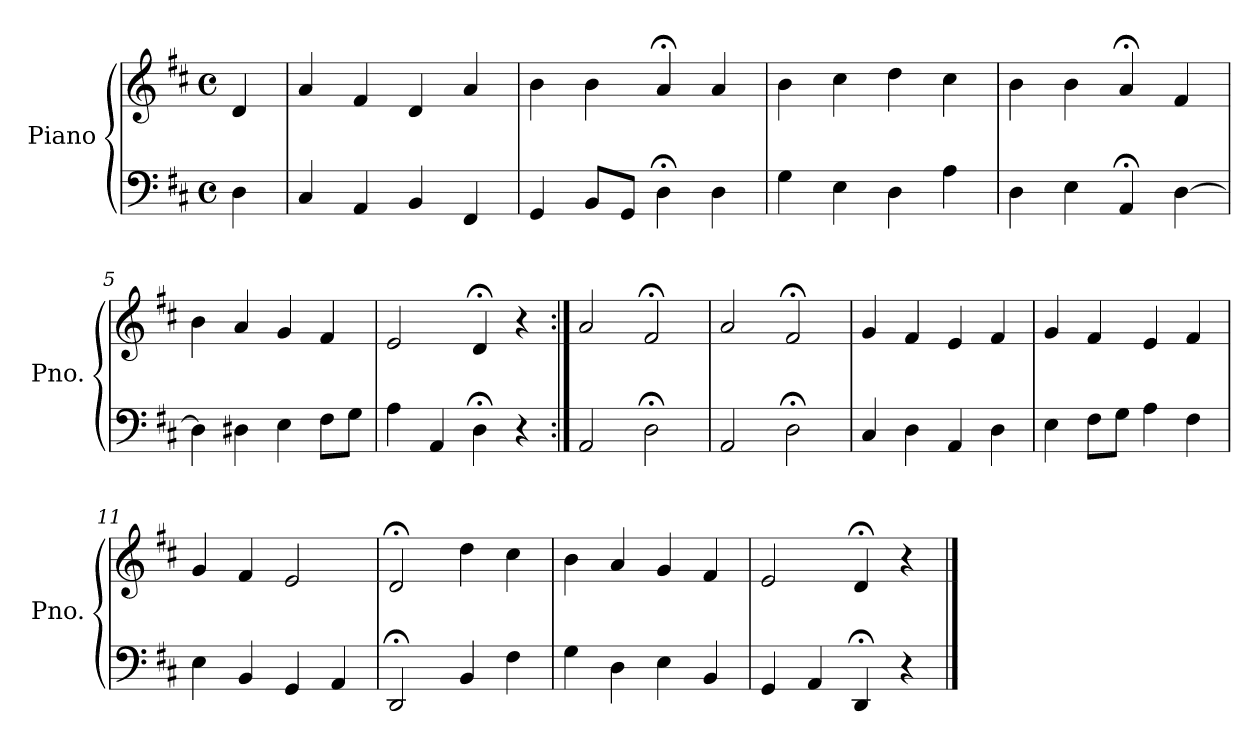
**kern	**kern
*part1	*part1
*staff2	*staff1
*I"Piano	*
*I'Pno.	*
*clefF4	*clefG2
*k[f#c#]	*k[f#c#]
*M4/4	*M4/4
*met(c)	*met(c)
=	=
4D\	4d/
=1	=1
4C#/	4a/
4AA/	4f#/
4BB/	4d/
4FF#/	4a/
=2	=2
4GG/	4b\
8BB/L	4b\
8GG/J	.
4D;<\	4a;</
4D\	4a/
=3	=3
4G\	4b\
4E\	4cc#\
4D\	4dd\
4A\	4cc#\
=4	=4
4D\	4b\
4E\	4b\
4AA;</	4a;</
[4D\	4f#/
=5	=5
4D\]	4b\
4D#X\	4a/
4E\	4g/
8F#\L	4f#/
8G\J	.
=6	=6
4A\	2e/
4AA/	.
4D;<\	4d;</
4r	4r
!!LO:LB:g=z
=7:|!	=7:|!
2AA/	2a/
2D;<\	2f#;</
=8	=8
2AA/	2a/
2D;<\	2f#;</
=9	=9
4C#/	4g/
4D\	4f#/
4AA/	4e/
4D\	4f#/
=10	=10
4E\	4g/
8F#\L	4f#/
8G\J	.
4A\	4e/
4F#\	4f#/
=11	=11
4E\	4g/
4BB/	4f#/
4GG/	2e/
4AA/	.
=12	=12
2DD;</	2d;</
4BB/	4dd\
4F#\	4cc#\
=13	=13
4G\	4b\
4D\	4a/
4E\	4g/
4BB/	4f#/
=14	=14
4GG/	2e/
4AA/	.
4DD;</	4d;</
4r	4r
==	==
*-	*-
